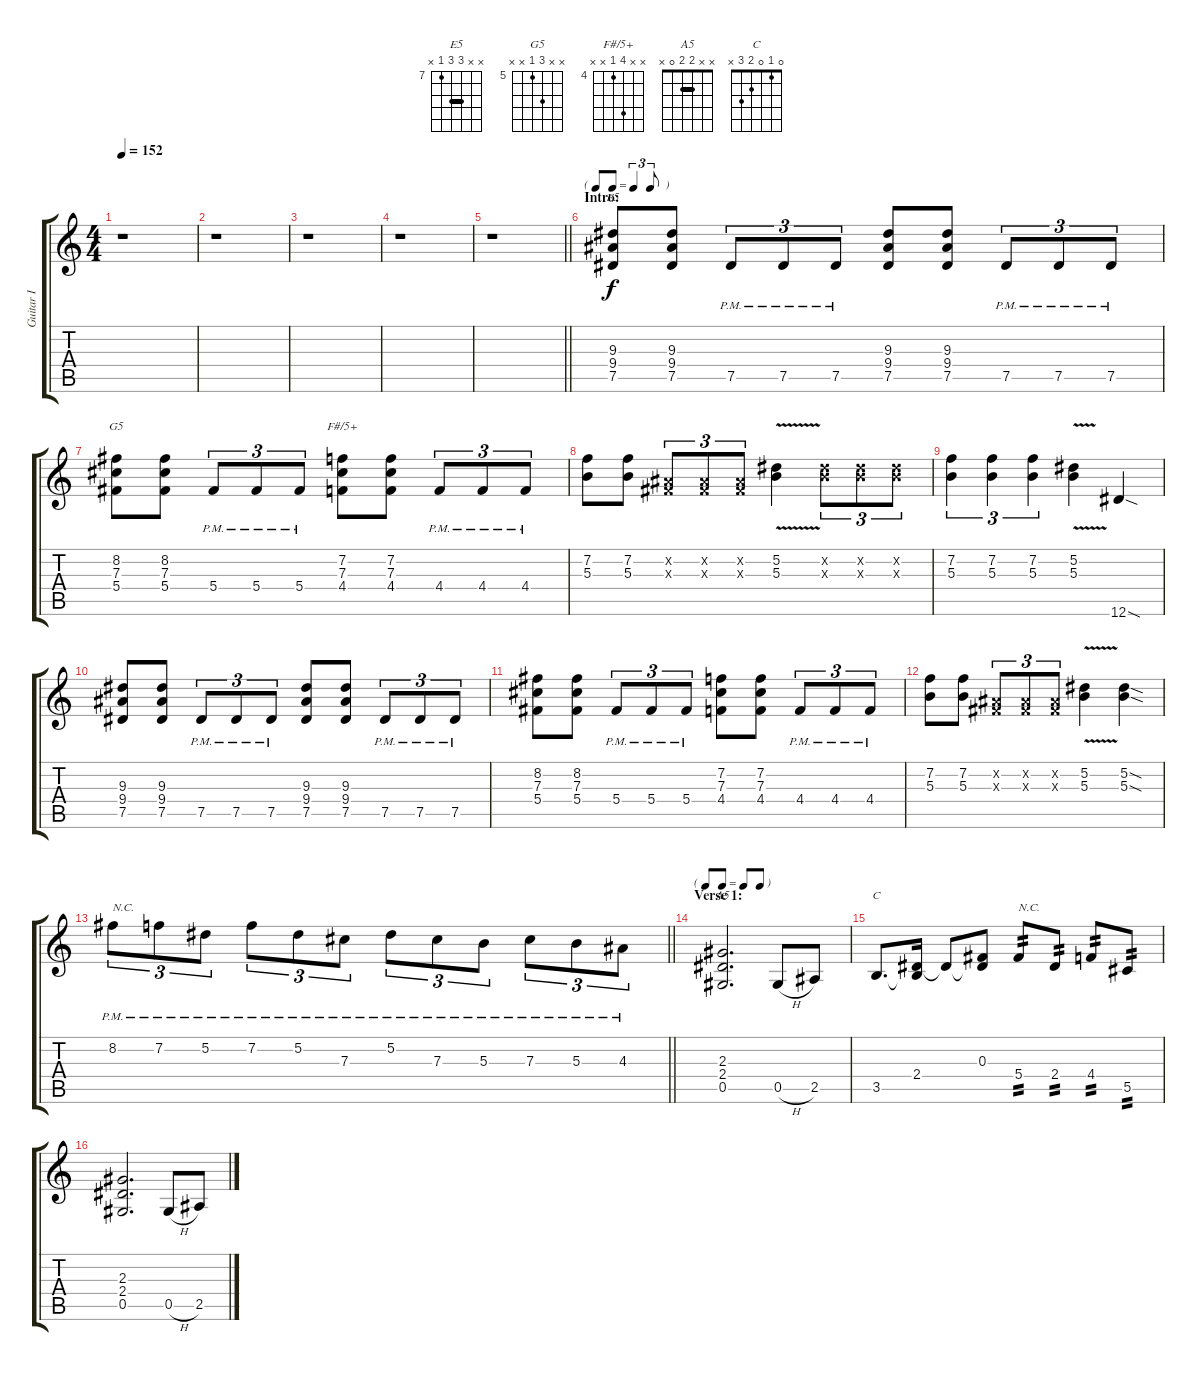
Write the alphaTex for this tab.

\track ("Guitar I" "Guitar I") {instrument distortionguitar}
\staff {score tabs}
\tuning (Eb4 Bb3 Gb3 Db3 Ab2 Eb2) {hide}
\chord ("E5" x x 9 9 7 x) {firstfret 7 barre 9}
\chord ("G5" x x 7 5 x x) {firstfret 5}
\chord ("F#/5+" x x 7 4 x x) {firstfret 4}
\chord ("A5" x x 2 2 0 x) {barre 2}
\chord ("C" 0 1 0 2 3 x)
\ts (4 4)
\tempo 152
\clef g2
\ks c
r.1{dy f instrument distortionguitar} |
r.1 |
r.1 |
r.1 |
\barLineRight lightlight
r.1 |
\tf triplet8th
\section ("" "Intro:")
(9.3 9.4 7.5).8{ch "E5" instrument distortionguitar} (9.3 9.4 7.5).8 7.5{pm}.8{tu (3 2)} 7.5{pm}.8{tu (3 2)} 7.5{pm}.8{tu (3 2)} (9.3 9.4 7.5).8 (9.3 9.4 7.5).8 7.5{pm}.8{tu (3 2)} 7.5{pm}.8{tu (3 2)} 7.5{pm}.8{tu (3 2)} |
(8.2 7.3 5.4).8{ch "G5"} (8.2 7.3 5.4).8 5.4{pm}.8{tu (3 2)} 5.4{pm}.8{tu (3 2)} 5.4{pm}.8{tu (3 2)} (7.2 7.3 4.4).8{ch "F#/5+"} (7.2 7.3 4.4).8 4.4{pm}.8{tu (3 2)} 4.4{pm}.8{tu (3 2)} 4.4{pm}.8{tu (3 2)} |
(7.2 5.3).8 (7.2 5.3).8 (0.2{x} 0.3{x}).8{tu (3 2)} (0.2{x} 0.3{x}).8{tu (3 2)} (0.2{x} 0.3{x}).8{tu (3 2)} (5.2{v} 5.3).4 (5.2{x} 5.3{x}).8{tu (3 2)} (5.2{x} 5.3{x}).8{tu (3 2)} (5.2{x} 5.3{x}).8{tu (3 2)} |
(7.2 5.3).4{tu (3 2)} (7.2 5.3).4{tu (3 2)} (7.2 5.3).4{tu (3 2)} (5.2{v} 5.3).4 12.6{sod}.4 |
(9.3 9.4 7.5).8 (9.3 9.4 7.5).8 7.5{pm}.8{tu (3 2)} 7.5{pm}.8{tu (3 2)} 7.5{pm}.8{tu (3 2)} (9.3 9.4 7.5).8 (9.3 9.4 7.5).8 7.5{pm}.8{tu (3 2)} 7.5{pm}.8{tu (3 2)} 7.5{pm}.8{tu (3 2)} |
(8.2 7.3 5.4).8 (8.2 7.3 5.4).8 5.4{pm}.8{tu (3 2)} 5.4{pm}.8{tu (3 2)} 5.4{pm}.8{tu (3 2)} (7.2 7.3 4.4).8 (7.2 7.3 4.4).8 4.4{pm}.8{tu (3 2)} 4.4{pm}.8{tu (3 2)} 4.4{pm}.8{tu (3 2)} |
(7.2 5.3).8 (7.2 5.3).8 (0.2{x} 0.3{x}).8{tu (3 2)} (0.2{x} 0.3{x}).8{tu (3 2)} (0.2{x} 0.3{x}).8{tu (3 2)} (5.2{v} 5.3).4 (5.2{sod} 5.3{sod}).4 |
\barLineRight lightlight
8.2{pm}.8{tu (3 2) txt "N.C."} 7.2{pm}.8{tu (3 2)} 5.2{pm}.8{tu (3 2)} 7.2{pm}.8{tu (3 2)} 5.2{pm}.8{tu (3 2)} 7.3{pm}.8{tu (3 2)} 5.2{pm}.8{tu (3 2)} 7.3{pm}.8{tu (3 2)} 5.3{pm}.8{tu (3 2)} 7.3{pm}.8{tu (3 2)} 5.3{pm}.8{tu (3 2)} 4.3{pm}.8{tu (3 2)} |
\tf none
\section ("" "Verse 1:")
(2.3 2.4 0.5).2{d ch "A5"} 0.5{h}.8 2.5.8 |
3.5.8{d ch "C"} (2.4 3.5{t}).16 2.4{t}.8 (0.3 2.4{t}).8 5.4.8{txt "N.C." tp 2} 2.4.8{tp 2} 4.4.8{tp 2} 5.5.8{tp 2} |
(2.3 2.4 0.5).2{d} 0.5{h}.8 2.5.8
